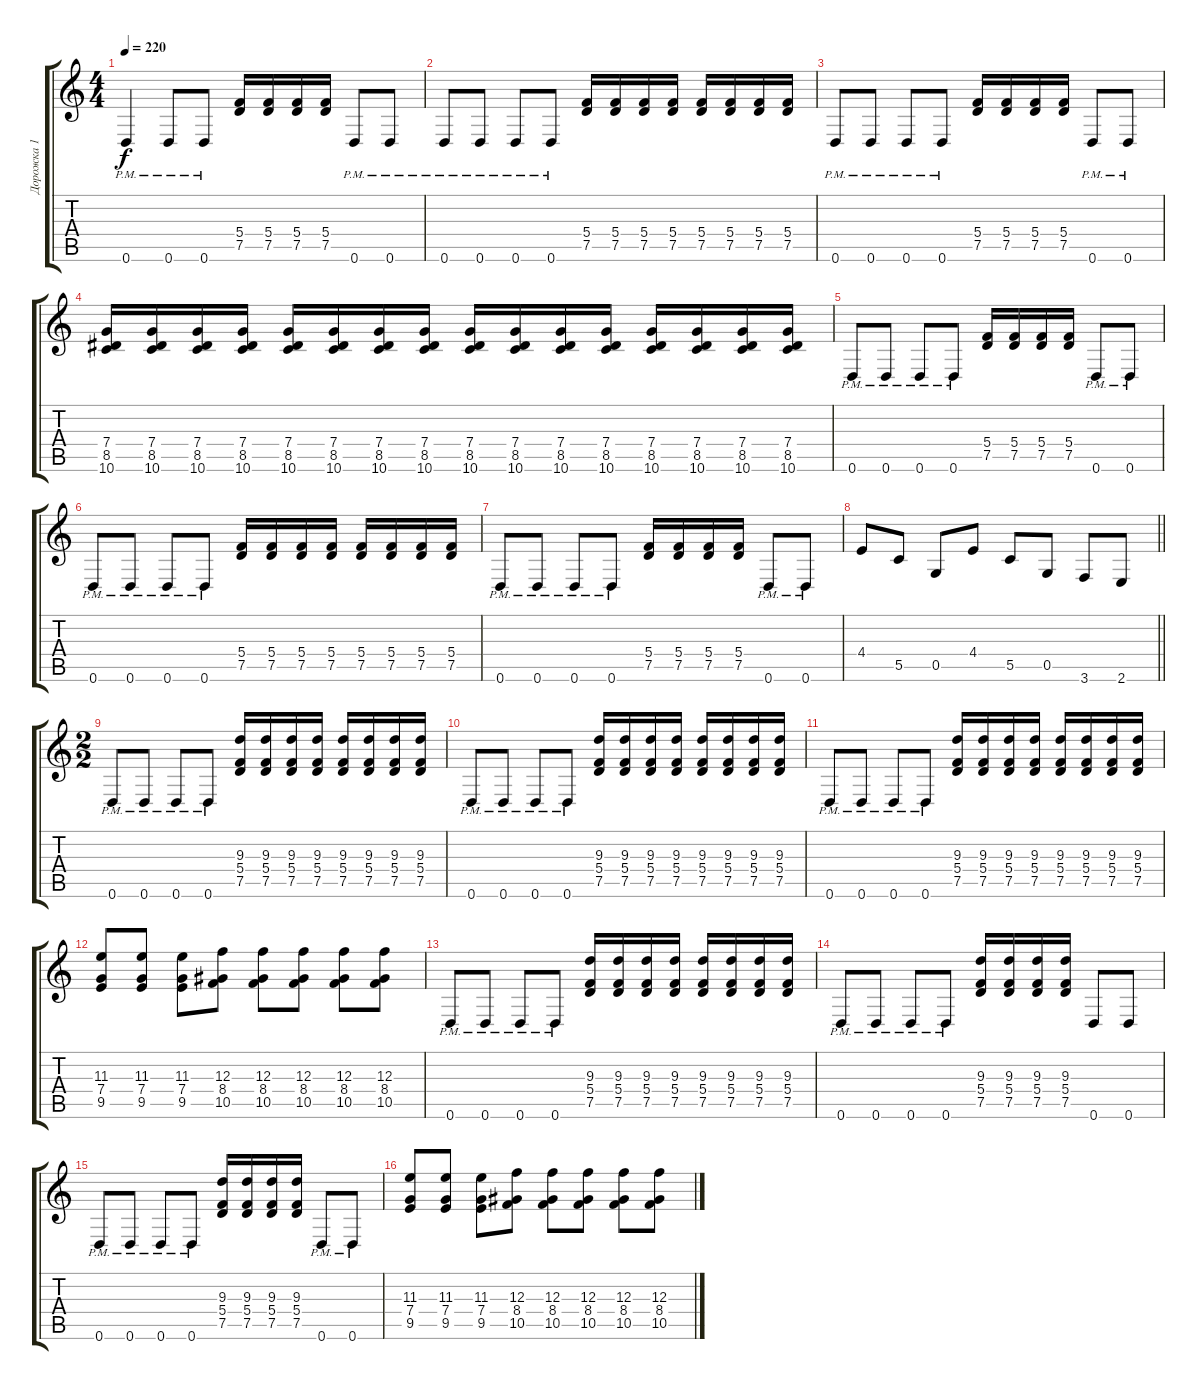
\track ("Дорожка 1" "Дорожка 1") {instrument distortionguitar}
\staff {score tabs}
\tuning (D4 A3 F3 C3 G2 D2) {hide}
\ts (4 4)
\tempo 220
\clef g2
\ks c
0.6{pm}.4{dy f} 0.6{pm}.8 0.6{pm}.8 (5.4 7.5).16 (5.4 7.5).16 (5.4 7.5).16 (5.4 7.5).16 0.6{pm}.8 0.6{pm}.8 |
0.6{pm}.8 0.6{pm}.8 0.6{pm}.8 0.6{pm}.8 (5.4 7.5).16 (5.4 7.5).16 (5.4 7.5).16 (5.4 7.5).16 (5.4 7.5).16 (5.4 7.5).16 (5.4 7.5).16 (5.4 7.5).16 |
0.6{pm}.8 0.6{pm}.8 0.6{pm}.8 0.6{pm}.8 (5.4 7.5).16 (5.4 7.5).16 (5.4 7.5).16 (5.4 7.5).16 0.6{pm}.8 0.6{pm}.8 |
(7.4 8.5 10.6).16 (7.4 8.5 10.6).16 (7.4 8.5 10.6).16 (7.4 8.5 10.6).16 (7.4 8.5 10.6).16 (7.4 8.5 10.6).16 (7.4 8.5 10.6).16 (7.4 8.5 10.6).16 (7.4 8.5 10.6).16 (7.4 8.5 10.6).16 (7.4 8.5 10.6).16 (7.4 8.5 10.6).16 (7.4 8.5 10.6).16 (7.4 8.5 10.6).16 (7.4 8.5 10.6).16 (7.4 8.5 10.6).16 |
0.6{pm}.8 0.6{pm}.8 0.6{pm}.8 0.6{pm}.8 (5.4 7.5).16 (5.4 7.5).16 (5.4 7.5).16 (5.4 7.5).16 0.6{pm}.8 0.6{pm}.8 |
0.6{pm}.8 0.6{pm}.8 0.6{pm}.8 0.6{pm}.8 (5.4 7.5).16 (5.4 7.5).16 (5.4 7.5).16 (5.4 7.5).16 (5.4 7.5).16 (5.4 7.5).16 (5.4 7.5).16 (5.4 7.5).16 |
0.6{pm}.8 0.6{pm}.8 0.6{pm}.8 0.6{pm}.8 (5.4 7.5).16 (5.4 7.5).16 (5.4 7.5).16 (5.4 7.5).16 0.6{pm}.8 0.6{pm}.8 |
\barLineRight lightlight
4.4.8 5.5.8 0.5.8 4.4.8 5.5.8 0.5.8 3.6.8 2.6.8 |
\ts (2 2)
0.6{pm}.8 0.6{pm}.8 0.6{pm}.8 0.6{pm}.8 (9.3 5.4 7.5).16 (9.3 5.4 7.5).16 (9.3 5.4 7.5).16 (9.3 5.4 7.5).16 (9.3 5.4 7.5).16 (9.3 5.4 7.5).16 (9.3 5.4 7.5).16 (9.3 5.4 7.5).16 |
0.6{pm}.8 0.6{pm}.8 0.6{pm}.8 0.6{pm}.8 (9.3 5.4 7.5).16 (9.3 5.4 7.5).16 (9.3 5.4 7.5).16 (9.3 5.4 7.5).16 (9.3 5.4 7.5).16 (9.3 5.4 7.5).16 (9.3 5.4 7.5).16 (9.3 5.4 7.5).16 |
0.6{pm}.8 0.6{pm}.8 0.6{pm}.8 0.6{pm}.8 (9.3 5.4 7.5).16 (9.3 5.4 7.5).16 (9.3 5.4 7.5).16 (9.3 5.4 7.5).16 (9.3 5.4 7.5).16 (9.3 5.4 7.5).16 (9.3 5.4 7.5).16 (9.3 5.4 7.5).16 |
(11.3 7.4 9.5).8 (11.3 7.4 9.5).8 (11.3 7.4 9.5).8 (12.3 8.4 10.5).8 (12.3 8.4 10.5).8 (12.3 8.4 10.5).8 (12.3 8.4 10.5).8 (12.3 8.4 10.5).8 |
0.6{pm}.8 0.6{pm}.8 0.6{pm}.8 0.6{pm}.8 (9.3 5.4 7.5).16 (9.3 5.4 7.5).16 (9.3 5.4 7.5).16 (9.3 5.4 7.5).16 (9.3 5.4 7.5).16 (9.3 5.4 7.5).16 (9.3 5.4 7.5).16 (9.3 5.4 7.5).16 |
0.6{pm}.8 0.6{pm}.8 0.6{pm}.8 0.6{pm}.8 (9.3 5.4 7.5).16 (9.3 5.4 7.5).16 (9.3 5.4 7.5).16 (9.3 5.4 7.5).16 0.6.8 0.6.8 |
0.6{pm}.8 0.6{pm}.8 0.6{pm}.8 0.6{pm}.8 (9.3 5.4 7.5).16 (9.3 5.4 7.5).16 (9.3 5.4 7.5).16 (9.3 5.4 7.5).16 0.6{pm}.8 0.6{pm}.8 |
(11.3 7.4 9.5).8 (11.3 7.4 9.5).8 (11.3 7.4 9.5).8 (12.3 8.4 10.5).8 (12.3 8.4 10.5).8 (12.3 8.4 10.5).8 (12.3 8.4 10.5).8 (12.3 8.4 10.5).8
